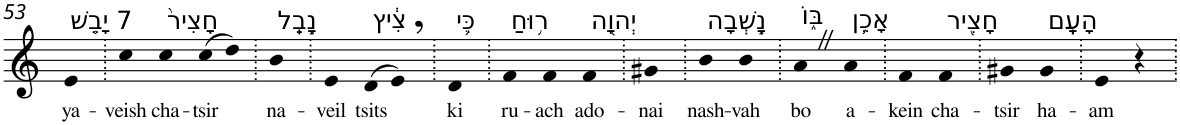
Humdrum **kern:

**kern	**text
*part1	*part1
*staff1	*staff1
*I"Piano	*
*I'Pno	*
!!LO:PB:g=z
*clefG2	*
*k[]	*
=53	=53
!LO:TX:a:t=7 יָבֵ֤שׁ	!
!	!LO:LY:b
4e	ya-
=54.	=54.
!	!LO:LY:b
4cc	-veish
!LO:TX:a:t=חָצִיר֙	!
!	!LO:LY:b
4cc	cha-
!	!LO:LY:b
(8cc	-tsir
8dd)	.
=55.	=55.
!LO:TX:a:t=נָ֣בֵֽל	!
!	!LO:LY:b
4b	na-
=56.	=56.
!	!LO:LY:b
4e	-veil
!LO:TX:a:t=צִ֔יץ	!
!	!LO:LY:b
(>8d	tsits
8e,)	.
=57.	=57.
!LO:TX:a:t=כִּ֛י	!
!	!LO:LY:b
4d	ki
=58.	=58.
!LO:TX:a:t=ר֥וּחַ	!
!	!LO:LY:b
4f	ru-
!	!LO:LY:b
4f	-ach
!LO:TX:a:t=יְהוָ֖ה	!
!	!LO:LY:b
4f	ado-
=59.	=59.
!	!LO:LY:b
4g#X	-nai
=60.	=60.
!LO:TX:a:t=נָ֣שְׁבָה	!
!	!LO:LY:b
4b	nash-
!	!LO:LY:b
4b	-vah
=61.	=61.
!LO:TX:a:t=בּ֑וֹ	!
!	!LO:LY:b
4aZ	bo
!LO:TX:a:t=אָכֵ֥ן	!
!	!LO:LY:b
4a	a-
=62.	=62.
!	!LO:LY:b
4f	-kein
!LO:TX:a:t=חָצִ֖יר	!
!	!LO:LY:b
4f	cha-
=63.	=63.
!	!LO:LY:b
4g#X	-tsir
!LO:TX:a:t=הָעָֽם	!
!	!LO:LY:b
4g#	ha-
=64.	=64.
!	!LO:LY:b
4e	-am
4r	.
=.	=.
*-	*-
